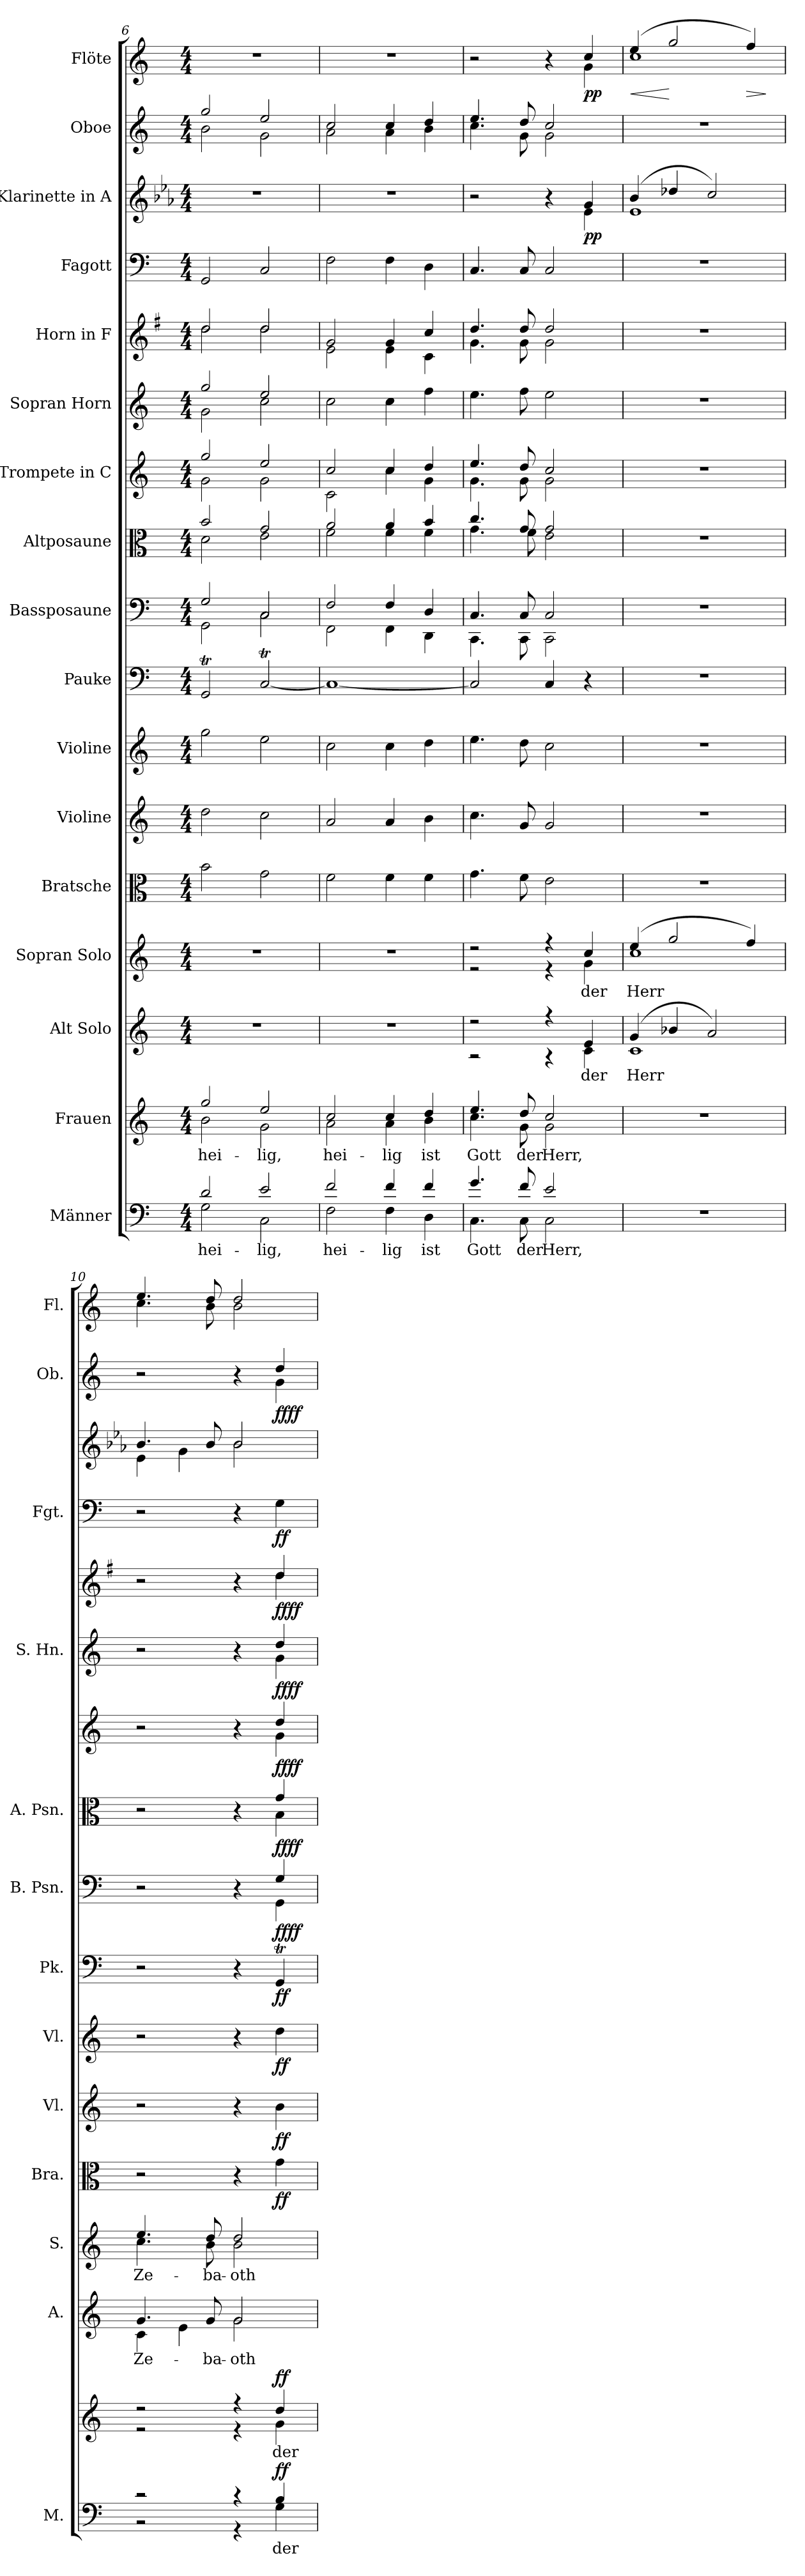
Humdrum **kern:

**kern	**text	**dynam	**kern	**text	**dynam	**kern	**text	**kern	**text	**kern	**dynam	**kern	**dynam	**kern	**dynam	**kern	**dynam	**kern	**dynam	**kern	**dynam	**kern	**dynam	**kern	**dynam	**kern	**dynam	**kern	**dynam	**kern	**dynam	**kern	**dynam	**kern	**dynam
*part17	*part17	*part17	*part16	*part16	*part16	*part15	*part15	*part14	*part14	*part13	*part13	*part12	*part12	*part11	*part11	*part10	*part10	*part9	*part9	*part8	*part8	*part7	*part7	*part6	*part6	*part5	*part5	*part4	*part4	*part3	*part3	*part2	*part2	*part1	*part1
*staff17	*staff17	*staff17	*staff16	*staff16	*staff16	*staff15	*staff15	*staff14	*staff14	*staff13	*staff13	*staff12	*staff12	*staff11	*staff11	*staff10	*staff10	*staff9	*staff9	*staff8	*staff8	*staff7	*staff7	*staff6	*staff6	*staff5	*staff5	*staff4	*staff4	*staff3	*staff3	*staff2	*staff2	*staff1	*staff1
*I"Männer	*	*	*I"Frauen	*	*	*I"Alt Solo	*	*I"Sopran Solo	*	*I"Bratsche	*	*I"Violine	*	*I"Violine	*	*I"Pauke	*	*I"Bassposaune	*	*I"Altposaune	*	*I"Trompete in C	*	*I"Sopran Horn	*	*I"Horn in F	*	*I"Fagott	*	*I"Klarinette in A	*	*I"Oboe	*	*I"Flöte	*
*I'M.	*	*	*	*	*	*I'A.	*	*I'S.	*	*I'Bra.	*	*I'Vl.	*	*I'Vl.	*	*I'Pk.	*	*I'B. Psn.	*	*I'A. Psn.	*	*	*	*I'S. Hn.	*	*	*	*I'Fgt.	*	*	*	*I'Ob.	*	*I'Fl.	*
*clefF4	*	*	*clefG2	*	*	*clefG2	*	*clefG2	*	*clefC3	*	*clefG2	*	*clefG2	*	*clefF4	*	*clefF4	*	*clefC3	*	*clefG2	*	*clefG2	*	*clefG2	*	*clefF4	*	*clefG2	*	*clefG2	*	*clefG2	*
*	*	*	*	*	*	*	*	*	*	*	*	*	*	*	*	*	*	*	*	*	*	*	*	*	*	*ITrd4c7	*	*	*	*ITrd2c3	*	*	*	*	*
*k[]	*	*	*k[]	*	*	*k[]	*	*k[]	*	*k[]	*	*k[]	*	*k[]	*	*k[]	*	*k[]	*	*k[]	*	*k[]	*	*k[]	*	*k[]	*	*k[]	*	*k[]	*	*k[]	*	*k[]	*
*M4/4	*	*	*M4/4	*	*	*M4/4	*	*M4/4	*	*M4/4	*	*M4/4	*	*M4/4	*	*M4/4	*	*M4/4	*	*M4/4	*	*M4/4	*	*M4/4	*	*M4/4	*	*M4/4	*	*M4/4	*	*M4/4	*	*M4/4	*
=6	=6	=6	=6	=6	=6	=6	=6	=6	=6	=6	=6	=6	=6	=6	=6	=6	=6	=6	=6	=6	=6	=6	=6	=6	=6	=6	=6	=6	=6	=6	=6	=6	=6	=6	=6
!	!LO:LY:b	!	!	!LO:LY:b	!	!	!	!	!	!	!	!	!	!	!	!	!	!	!	!	!	!	!	!	!	!	!	!	!	!	!	!	!	!	!
*^	*	*	*^	*	*	*	*	*	*	*	*	*	*	*	*	*	*	*^	*	*^	*	*^	*	*^	*	*^	*	*	*	*	*	*^	*	*	*
2d/	2G\	hei-	.	2gg/	2b\	hei-	.	1r	.	1r	.	2b\	.	2dd\	.	2gg\	.	2GGT/	.	2G/	2GG\	.	2b/	2d\	.	2gg/	2g\	.	2gg/	2g\	.	2g/	2g\	.	2GG/	.	1r	.	2gg/	2b\	.	1r	.
!	!	!LO:LY:b	!	!	!	!LO:LY:b	!	!	!	!	!	!	!	!	!	!	!	!	!	!	!	!	!	!	!	!	!	!	!	!	!	!	!	!	!	!	!	!	!	!	!	!	!
2e/	2C\	-lig,	.	2ee/	2g\	-lig,	.	.	.	.	.	2g\	.	2cc\	.	2ee\	.	[2CT/	.	2C/	2C\	.	2g/	2e\	.	2ee/	2g\	.	2ee/	2cc\	.	2g/	2g\	.	2C/	.	.	.	2ee/	2g\	.	.	.
=7	=7	=7	=7	=7	=7	=7	=7	=7	=7	=7	=7	=7	=7	=7	=7	=7	=7	=7	=7	=7	=7	=7	=7	=7	=7	=7	=7	=7	=7	=7	=7	=7	=7	=7	=7	=7	=7	=7	=7	=7	=7	=7	=7
!	!	!LO:LY:b	!	!	!	!LO:LY:b	!	!	!	!	!	!	!	!	!	!	!	!	!	!	!	!	!	!	!	!	!	!	!	!	!	!	!	!	!	!	!	!	!	!	!	!	!
*	*	*	*	*	*	*	*	*	*	*	*	*	*	*	*	*	*	*	*	*	*	*	*	*	*	*	*	*	*v	*v	*	*	*	*	*	*	*	*	*	*	*	*	*
2f/	2F\	hei-	.	2cc/	2a\	hei-	.	1r	.	1r	.	2f\	.	2a/	.	2cc\	.	1C_	.	2F/	2FF\	.	2a/	2f\	.	2cc/	2c\	.	2cc\	.	2c/	2A\	.	2F\	.	1r	.	2cc/	2a\	.	1r	.
!	!	!LO:LY:b	!	!	!	!LO:LY:b	!	!	!	!	!	!	!	!	!	!	!	!	!	!	!	!	!	!	!	!	!	!	!	!	!	!	!	!	!	!	!	!	!	!	!	!
4f/	4F\	-lig	.	4cc/	4a\	-lig	.	.	.	.	.	4f\	.	4a/	.	4cc\	.	.	.	4F/	4FF\	.	4a/	4f\	.	4cc/	4cc\	.	4cc\	.	4c/	4A\	.	4F\	.	.	.	4cc/	4a\	.	.	.
!	!	!LO:LY:b	!	!	!	!LO:LY:b	!	!	!	!	!	!	!	!	!	!	!	!	!	!	!	!	!	!	!	!	!	!	!	!	!	!	!	!	!	!	!	!	!	!	!	!
4f/	4D\	ist	.	4dd/	4b\	ist	.	.	.	.	.	4f\	.	4b\	.	4dd\	.	.	.	4D/	4DD\	.	4b/	4f\	.	4dd/	4g\	.	4ff\	.	4f/	4F\	.	4D\	.	.	.	4dd/	4b\	.	.	.
=8	=8	=8	=8	=8	=8	=8	=8	=8	=8	=8	=8	=8	=8	=8	=8	=8	=8	=8	=8	=8	=8	=8	=8	=8	=8	=8	=8	=8	=8	=8	=8	=8	=8	=8	=8	=8	=8	=8	=8	=8	=8	=8
!	!	!LO:LY:b	!	!	!	!LO:LY:b	!	!	!	!	!	!	!	!	!	!	!	!	!	!	!	!	!	!	!	!	!	!	!	!	!	!	!	!	!	!	!	!	!	!	!	!
*	*	*	*	*	*	*	*	*^	*	*^	*	*	*	*	*	*	*	*	*	*	*	*	*	*	*	*	*	*	*	*	*	*	*	*	*	*^	*	*	*	*	*^	*
4.g/	4.C\	Gott	.	4.ee/	4.cc\	Gott	.	2r	2r	.	2r	2r	.	4.g\	.	4.cc\	.	4.ee\	.	2C/]	.	4.C/	4.CC\	.	4.cc/	4.g\	.	4.ee/	4.g\	.	4.ee\	.	4.g/	4.c\	.	4.C/	.	2r	2.ryy	.	4.ee/	4.cc\	.	2r	2.ryy	.
!	!	!LO:LY:b	!	!	!	!LO:LY:b	!	!	!	!	!	!	!	!	!	!	!	!	!	!	!	!	!	!	!	!	!	!	!	!	!	!	!	!	!	!	!	!	!	!	!	!	!	!	!	!
8f/	8C\	der	.	8dd/	8g\	der	.	.	.	.	.	.	.	8f\	.	8g/	.	8dd\	.	.	.	8C/	8CC\	.	8g/	8f\	.	8dd/	8g\	.	8ff\	.	8g/	8c\	.	8C/	.	.	.	.	8dd/	8g\	.	.	.	.
!	!	!LO:LY:b	!	!	!	!LO:LY:b	!	!	!	!	!	!	!	!	!	!	!	!	!	!	!	!	!	!	!	!	!	!	!	!	!	!	!	!	!	!	!	!	!	!	!	!	!	!	!	!
2e/	2C\	Herr,	.	2cc/	2g\	Herr,	.	4r	4r	.	4r	4r	.	2e\	.	2g/	.	2cc\	.	4C/	.	2C/	2CC\	.	2g/	2e\	.	2cc/	2g\	.	2ee\	.	2g/	2c\	.	2C/	.	4r	.	.	2cc/	2g\	.	4r	.	.
!	!	!	!	!	!	!	!	!	!	!LO:LY:b	!	!	!LO:LY:b	!	!	!	!	!	!	!	!	!	!	!	!	!	!	!	!	!	!	!	!	!	!	!	!	!	!	!LO:DY:b	!	!	!	!	!	!
!	!	!	!	!	!	!	!	!	!	!	!	!	!	!	!	!	!	!	!	!	!	!	!	!	!	!	!	!	!	!	!	!	!	!	!	!	!	!	!	!LO:DY:n=1:b	!	!	!	!	!	!LO:DY:b
!	!	!	!	!	!	!	!	!	!	!	!	!	!	!	!	!	!	!	!	!	!	!	!	!	!	!	!	!	!	!	!	!	!	!	!	!	!	!	!	!	!	!	!	!	!	!LO:DY:n=1:b
.	.	.	.	.	.	.	.	4e/	4c\	der	4cc/	4g\	der	.	.	.	.	.	.	4r	.	.	.	.	.	.	.	.	.	.	.	.	.	.	.	.	.	4e/	4c\	p p	.	.	.	4cc/	4g\	p p
*v	*v	*	*	*	*	*	*	*	*	*	*	*	*	*	*	*	*	*	*	*	*	*v	*v	*	*v	*v	*	*v	*v	*	*	*	*v	*v	*	*	*	*	*	*	*v	*v	*	*	*	*
*	*	*	*v	*v	*	*	*	*	*	*	*	*	*	*	*	*	*	*	*	*	*	*	*	*	*	*	*	*	*	*	*	*	*	*	*	*	*	*	*	*
=9	=9	=9	=9	=9	=9	=9	=9	=9	=9	=9	=9	=9	=9	=9	=9	=9	=9	=9	=9	=9	=9	=9	=9	=9	=9	=9	=9	=9	=9	=9	=9	=9	=9	=9	=9	=9	=9	=9	=9
!	!	!	!	!	!	!	!	!LO:LY:b	!	!	!LO:LY:b	!	!	!	!	!	!	!	!	!	!	!	!	!	!	!	!	!	!	!	!	!	!	!	!	!	!	!	!LO:HP:b
1r	.	.	1r	.	.	(4g/	1c	Herr	(4ee/	1cc	Herr	1r	.	1r	.	1r	.	1r	.	1r	.	1r	.	1r	.	1r	.	1r	.	1r	.	(4g/	1c	.	1r	.	(4ee/	1cc	<
.	.	.	.	.	.	4b-X/	.	.	2gg/	.	.	.	.	.	.	.	.	.	.	.	.	.	.	.	.	.	.	.	.	.	.	4b-X/	.	.	.	.	2gg/	.	[
.	.	.	.	.	.	2a/)	.	.	.	.	.	.	.	.	.	.	.	.	.	.	.	.	.	.	.	.	.	.	.	.	.	2a/)	.	.	.	.	.	.	.
!	!	!	!	!	!	!	!	!	!	!	!	!	!	!	!	!	!	!	!	!	!	!	!	!	!	!	!	!	!	!	!	!	!	!	!	!	!	!	!LO:HP:b
.	.	.	.	.	.	.	.	.	4ff/)	.	.	.	.	.	.	.	.	.	.	.	.	.	.	.	.	.	.	.	.	.	.	.	.	.	.	.	4ff/)	.	>
*	*	*	*	*	*	*v	*v	*	*	*	*	*	*	*	*	*	*	*	*	*	*	*	*	*	*	*	*	*	*	*	*	*v	*v	*	*	*	*v	*v	*
*	*	*	*	*	*	*	*	*v	*v	*	*	*	*	*	*	*	*	*	*	*	*	*	*	*	*	*	*	*	*	*	*	*	*	*	*	*
.	.	.	.	.	.	.	.	.	.	.	.	.	.	.	.	.	.	.	.	.	.	.	.	.	.	.	.	.	.	.	.	.	.	.	]
=10	=10	=10	=10	=10	=10	=10	=10	=10	=10	=10	=10	=10	=10	=10	=10	=10	=10	=10	=10	=10	=10	=10	=10	=10	=10	=10	=10	=10	=10	=10	=10	=10	=10	=10	=10
*^	*	*	*^	*	*	*	*	*	*	*	*	*	*	*	*	*	*	*	*	*	*	*	*	*	*	*	*	*	*	*	*	*	*	*	*
!	!	!	!	!	!	!	!	!	!LO:LY:b	!	!LO:LY:b	!	!	!	!	!	!	!	!	!	!	!	!	!	!	!	!	!	!	!	!	!	!	!	!	!	!
*	*	*	*	*	*	*	*	*^	*	*^	*	*	*	*	*	*	*	*	*	*^	*	*^	*	*^	*	*^	*	*^	*	*	*	*^	*	*^	*	*^	*
2r	2r	.	.	2r	2r	.	.	4.g/	4c\	Ze-	4.ee/	4.cc\	Ze-	2r	.	2r	.	2r	.	2r	.	2r	2.ryy	.	2r	2.ryy	.	2r	2.ryy	.	2r	2.ryy	.	2r	2.ryy	.	2r	.	4.g/	4c\	.	2r	2.ryy	.	4.ee/	4.cc\	.
.	.	.	.	.	.	.	.	.	4e\	.	.	.	.	.	.	.	.	.	.	.	.	.	.	.	.	.	.	.	.	.	.	.	.	.	.	.	.	.	.	4e\	.	.	.	.	.	.	.
!	!	!	!	!	!	!	!	!	!	!LO:LY:b	!	!	!LO:LY:b	!	!	!	!	!	!	!	!	!	!	!	!	!	!	!	!	!	!	!	!	!	!	!	!	!	!	!	!	!	!	!	!	!	!
.	.	.	.	.	.	.	.	8g/	.	-ba-	8dd/	8b\	-ba-	.	.	.	.	.	.	.	.	.	.	.	.	.	.	.	.	.	.	.	.	.	.	.	.	.	8g/	.	.	.	.	.	8dd/	8b\	.
!	!	!	!	!	!	!	!	!	!	!LO:LY:b	!	!	!LO:LY:b	!	!	!	!	!	!	!	!	!	!	!	!	!	!	!	!	!	!	!	!	!	!	!	!	!	!	!	!	!	!	!	!	!	!
4r	4r	.	.	4r	4r	.	.	2g/	2g\	-oth	2dd/	2b\	-oth	4r	.	4r	.	4r	.	4r	.	4r	.	.	4r	.	.	4r	.	.	4r	.	.	4r	.	.	4r	.	2g/	2g\	.	4r	.	.	2dd/	2b\	.
!	!	!LO:LY:b	!LO:DY:b	!	!	!LO:LY:b	!	!	!	!	!	!	!	!	!	!	!	!	!	!	!	!	!	!	!	!	!	!	!	!	!	!	!	!	!	!	!	!	!	!	!	!	!	!	!	!	!
!	!	!	!LO:DY:n=1:b	!	!	!	!LO:DY:b	!	!	!	!	!	!	!	!	!	!	!	!	!	!	!	!	!	!	!	!	!	!	!	!	!	!	!	!	!	!	!	!	!	!	!	!	!	!	!	!
!	!	!	!	!	!	!	!LO:DY:n=1:b	!	!	!	!	!	!	!	!LO:DY:b	!	!LO:DY:b	!	!LO:DY:b	!	!LO:DY:b	!	!	!LO:DY:b	!	!	!	!	!	!	!	!	!	!	!	!	!	!	!	!	!	!	!	!	!	!	!
!	!	!	!	!	!	!	!	!	!	!	!	!	!	!	!	!	!	!	!	!	!	!	!	!LO:DY:n=1:b	!	!	!LO:DY:b	!	!	!	!	!	!	!	!	!	!	!	!	!	!	!	!	!	!	!	!
!	!	!	!	!	!	!	!	!	!	!	!	!	!	!	!	!	!	!	!	!	!	!	!	!	!	!	!LO:DY:n=1:b	!	!	!LO:DY:b	!	!	!	!	!	!	!	!	!	!	!	!	!	!	!	!	!
!	!	!	!	!	!	!	!	!	!	!	!	!	!	!	!	!	!	!	!	!	!	!	!	!	!	!	!	!	!	!LO:DY:n=1:b	!	!	!LO:DY:b	!	!	!	!	!	!	!	!	!	!	!	!	!	!
!	!	!	!	!	!	!	!	!	!	!	!	!	!	!	!	!	!	!	!	!	!	!	!	!	!	!	!	!	!	!	!	!	!LO:DY:n=1:b	!	!	!LO:DY:b	!	!	!	!	!	!	!	!	!	!	!
!	!	!	!	!	!	!	!	!	!	!	!	!	!	!	!	!	!	!	!	!	!	!	!	!	!	!	!	!	!	!	!	!	!	!	!	!LO:DY:n=1:b	!	!LO:DY:b	!	!	!	!	!	!LO:DY:b	!	!	!
!	!	!	!	!	!	!	!	!	!	!	!	!	!	!	!	!	!	!	!	!	!	!	!	!	!	!	!	!	!	!	!	!	!	!	!	!	!	!	!	!	!	!	!	!LO:DY:n=1:b	!	!	!
4B/	4G\	der	f f	4dd/	4g\	der	f f	.	.	.	.	.	.	4g\	ff	4b\	ff	4dd\	ff	4GGT/	ff	4G/	4GG\	ff ff	4g/	4B\	ff ff	4dd/	4g\	ff ff	4dd/	4g\	ff ff	4g/	4g\	ff ff	4G\	ff	.	.	.	4dd/	4g\	ff ff	.	.	.
*v	*v	*	*	*	*	*	*	*v	*v	*	*v	*v	*	*	*	*	*	*	*	*	*	*v	*v	*	*v	*v	*	*v	*v	*	*v	*v	*	*v	*v	*	*	*	*v	*v	*	*v	*v	*	*v	*v	*
*	*	*	*v	*v	*	*	*	*	*	*	*	*	*	*	*	*	*	*	*	*	*	*	*	*	*	*	*	*	*	*	*	*	*	*	*	*
=	=	=	=	=	=	=	=	=	=	=	=	=	=	=	=	=	=	=	=	=	=	=	=	=	=	=	=	=	=	=	=	=	=	=	=
*-	*-	*-	*-	*-	*-	*-	*-	*-	*-	*-	*-	*-	*-	*-	*-	*-	*-	*-	*-	*-	*-	*-	*-	*-	*-	*-	*-	*-	*-	*-	*-	*-	*-	*-	*-
